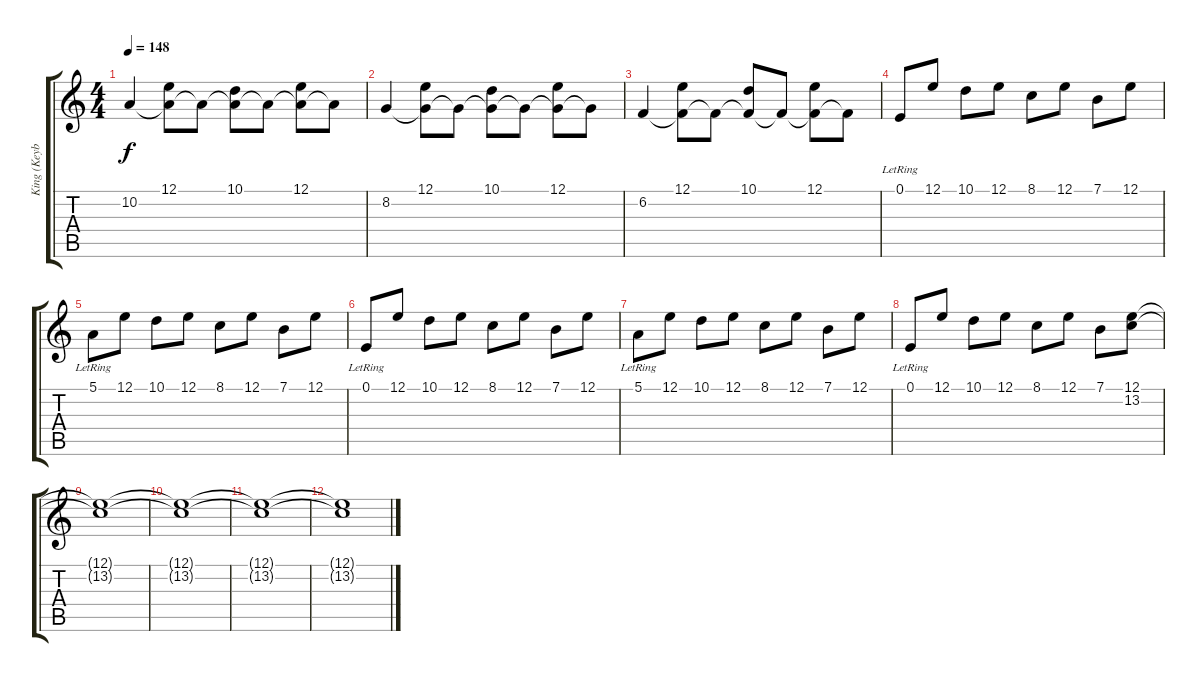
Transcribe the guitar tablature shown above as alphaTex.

\track ("King (KeybMid)" "King (Keyb") {instrument vibraphone}
\staff {score tabs}
\tuning (E4 B3 G3 D3 A2 E2) {hide}
\ts (4 4)
\tempo 148
\clef g2
\ks c
10.2.4{dy f} (12.1 10.2{t}).8 10.2{t}.8 (10.1 10.2{t}).8 10.2{t}.8 (12.1 10.2{t}).8 10.2{t}.8 |
8.2.4 (12.1 8.2{t}).8 8.2{t}.8 (10.1 8.2{t}).8 8.2{t}.8 (12.1 8.2{t}).8 8.2{t}.8 |
6.2.4 (12.1 6.2{t}).8 6.2{t}.8 (10.1 6.2{t}).8 6.2{t}.8 (12.1 6.2{t}).8 6.2{t}.8 |
0.1{lr}.8 12.1.8 10.1.8 12.1.8 8.1.8 12.1.8 7.1.8 12.1.8 |
5.1{lr}.8 12.1.8 10.1.8 12.1.8 8.1.8 12.1.8 7.1.8 12.1.8 |
0.1{lr}.8 12.1.8 10.1.8 12.1.8 8.1.8 12.1.8 7.1.8 12.1.8 |
5.1{lr}.8 12.1.8 10.1.8 12.1.8 8.1.8 12.1.8 7.1.8 12.1.8 |
0.1{lr}.8 12.1.8 10.1.8 12.1.8 8.1.8 12.1.8 7.1.8 (12.1 13.2).8 |
(12.1{t} 13.2{t}).1 |
(12.1{t} 13.2{t}).1 |
(12.1{t} 13.2{t}).1 |
(12.1{t} 13.2{t}).1
